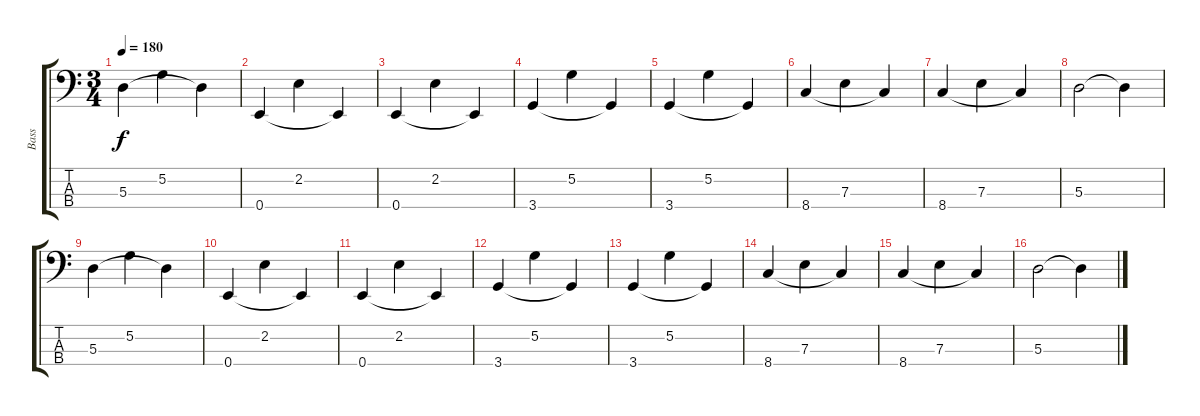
\track ("Bass" "Bass") {instrument electricbassfinger}
\staff {score tabs}
\tuning (G2 D2 A1 E1) {hide}
\ts (3 4)
\tempo 180
\clef f4
\ks c
5.3.4{dy f} 5.2.4 5.3{t}.4 |
0.4.4 2.2.4 0.4{t}.4 |
0.4.4 2.2.4 0.4{t}.4 |
3.4.4 5.2.4 3.4{t}.4 |
3.4.4 5.2.4 3.4{t}.4 |
8.4.4 7.3.4 8.4{t}.4 |
8.4.4 7.3.4 8.4{t}.4 |
5.3.2 5.3{t}.4 |
5.3.4 5.2.4 5.3{t}.4 |
0.4.4 2.2.4 0.4{t}.4 |
0.4.4 2.2.4 0.4{t}.4 |
3.4.4 5.2.4 3.4{t}.4 |
3.4.4 5.2.4 3.4{t}.4 |
8.4.4 7.3.4 8.4{t}.4 |
8.4.4 7.3.4 8.4{t}.4 |
5.3.2 5.3{t}.4
